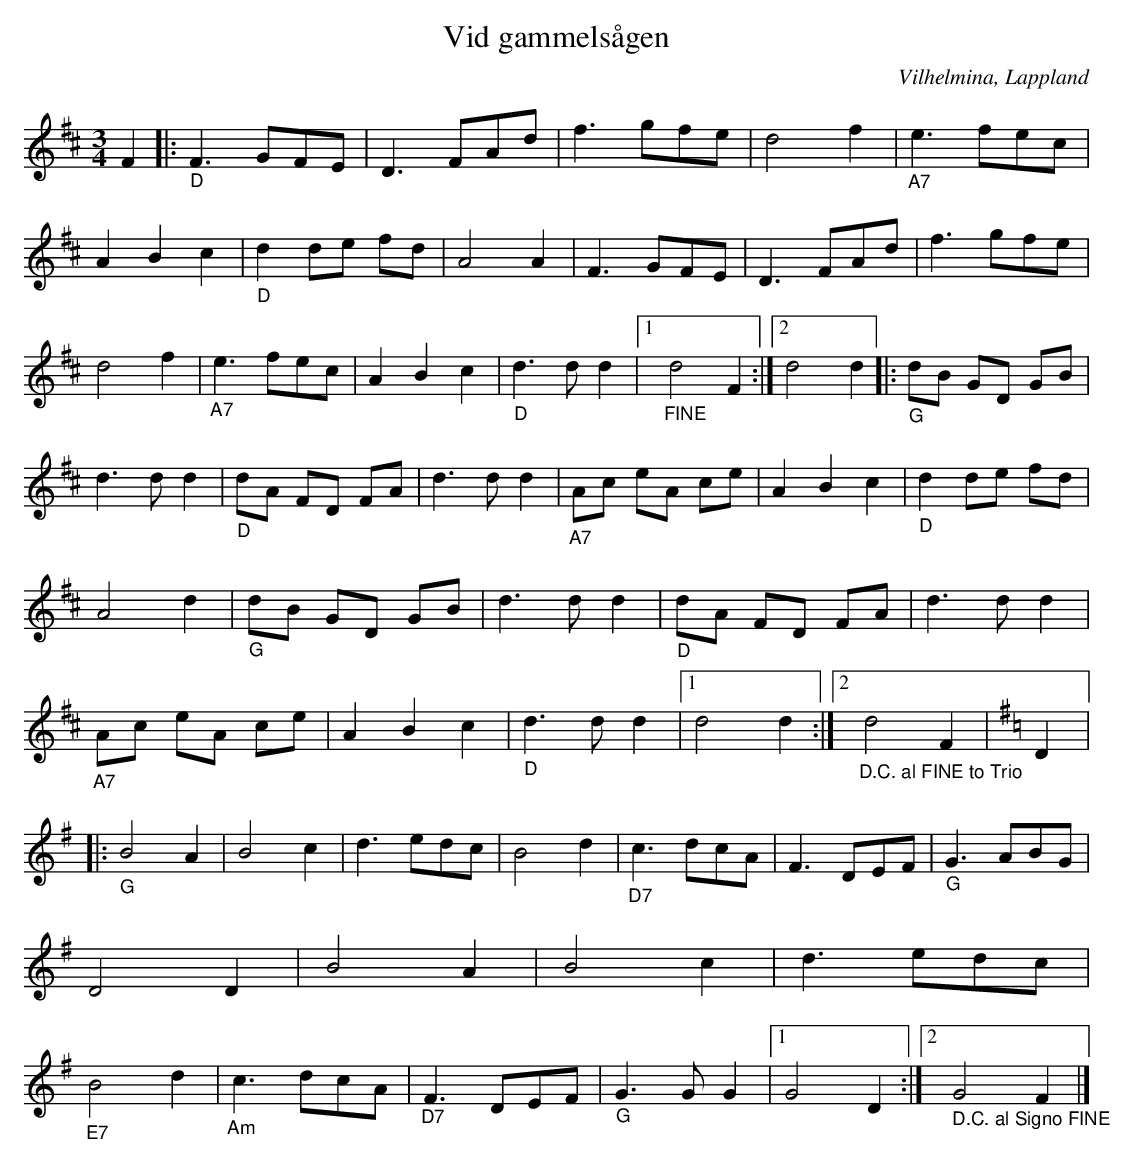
X:1
T:Vid gammelsågen
O:Vilhelmina, Lappland
M:3/4
L:1/8
K:D
 F2|:"_D" F3 GFE | D3 FAd | f3 gfe | d4 f2 |"_A7" e3 fec | A2 B2 c2 |"_D" d2 de fd | A4 A2 | F3 GFE | D3 FAd | f3 gfe | d4 f2 |"_A7" e3 fec | A2 B2 c2 |"_D" d3 d d2 |1"_FINE" d4 F2:|2 d4 d2 |:"_G" dB GD GB | d3 d d2 |"_D" dA FD FA | d3 d d2 | "_A7" Ac eA ce | A2 B2 c2 |"_D" d2 de fd | A4 d2 |"_G" dB GD GB | d3 d d2 |"_D" dA FD FA | d3 d d2 |"_A7" Ac eA ce | A2 B2 c2 |"_D" d3 d d2 |1 d4 d2 :|2 "_D.C. al FINE to Trio" d4 F2 |[K:G] D2 |:"_G" B4 A2 | B4 c2 | d3 edc | B4 d2 |"_D7" c3 dcA | F3 DEF |"_G" G3 ABG | D4 D2 | B4 A2 | B4 c2 | d3 edc |"_E7" B4 d2 |"_Am" c3 dcA |"_D7" F3 DEF |"_G" G3G G2 |1 G4 D2 :|2 "_ D.C. al Signo FINE" G4 F2|]
